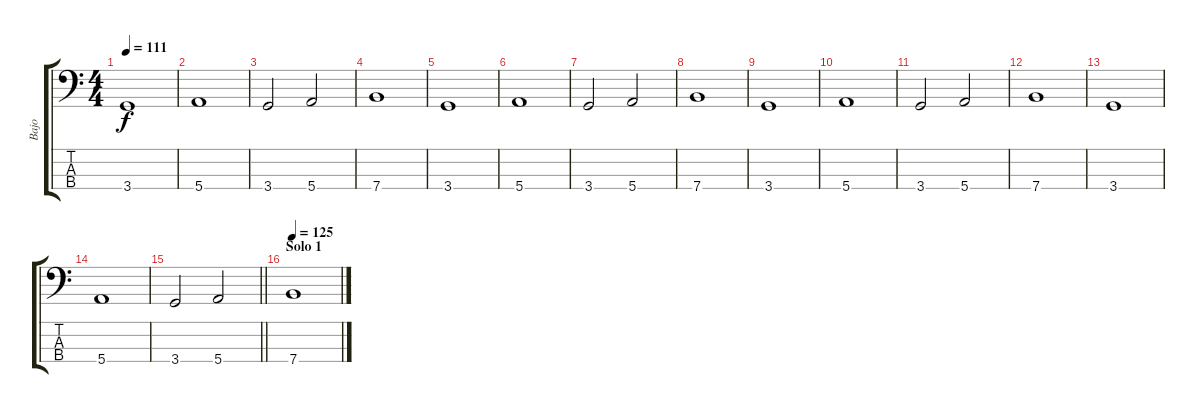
\track ("Bajo" "Bajo") {instrument electricbassfinger}
\staff {score tabs}
\tuning (G2 D2 A1 E1) {hide}
\ts (4 4)
\tempo 111
\clef f4
\ks c
3.4.1{dy f} |
5.4.1 |
3.4.2 5.4.2 |
7.4.1 |
3.4.1 |
5.4.1 |
3.4.2 5.4.2 |
7.4.1 |
3.4.1 |
5.4.1 |
3.4.2 5.4.2 |
7.4.1 |
3.4.1 |
5.4.1 |
\barLineRight lightlight
3.4.2 5.4.2 |
\section ("" "Solo 1")
\tempo 125
7.4.1
